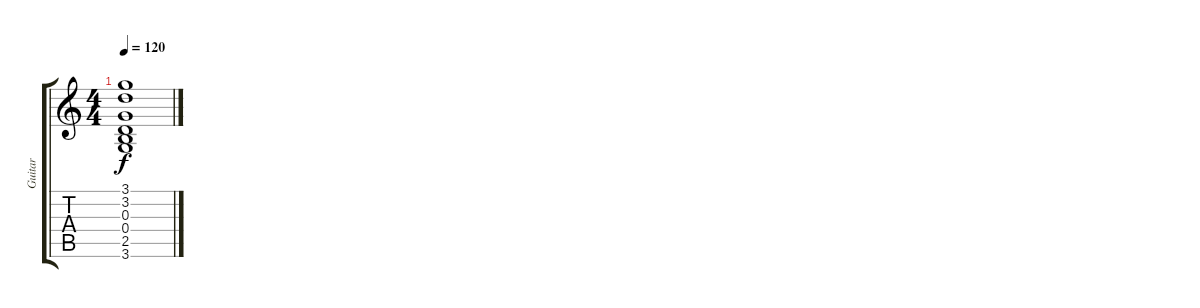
\track ("Guitar" "Guitar") {instrument acousticguitarnylon}
\staff {score tabs}
\tuning (E4 B3 G3 D3 A2 E2) {hide}
\ts (4 4)
\tempo 120
\clef g2
\ks c
(3.1{t} 3.2{t} 0.3{t} 0.4{t} 2.5{t} 3.6{t}).1{dy f}
